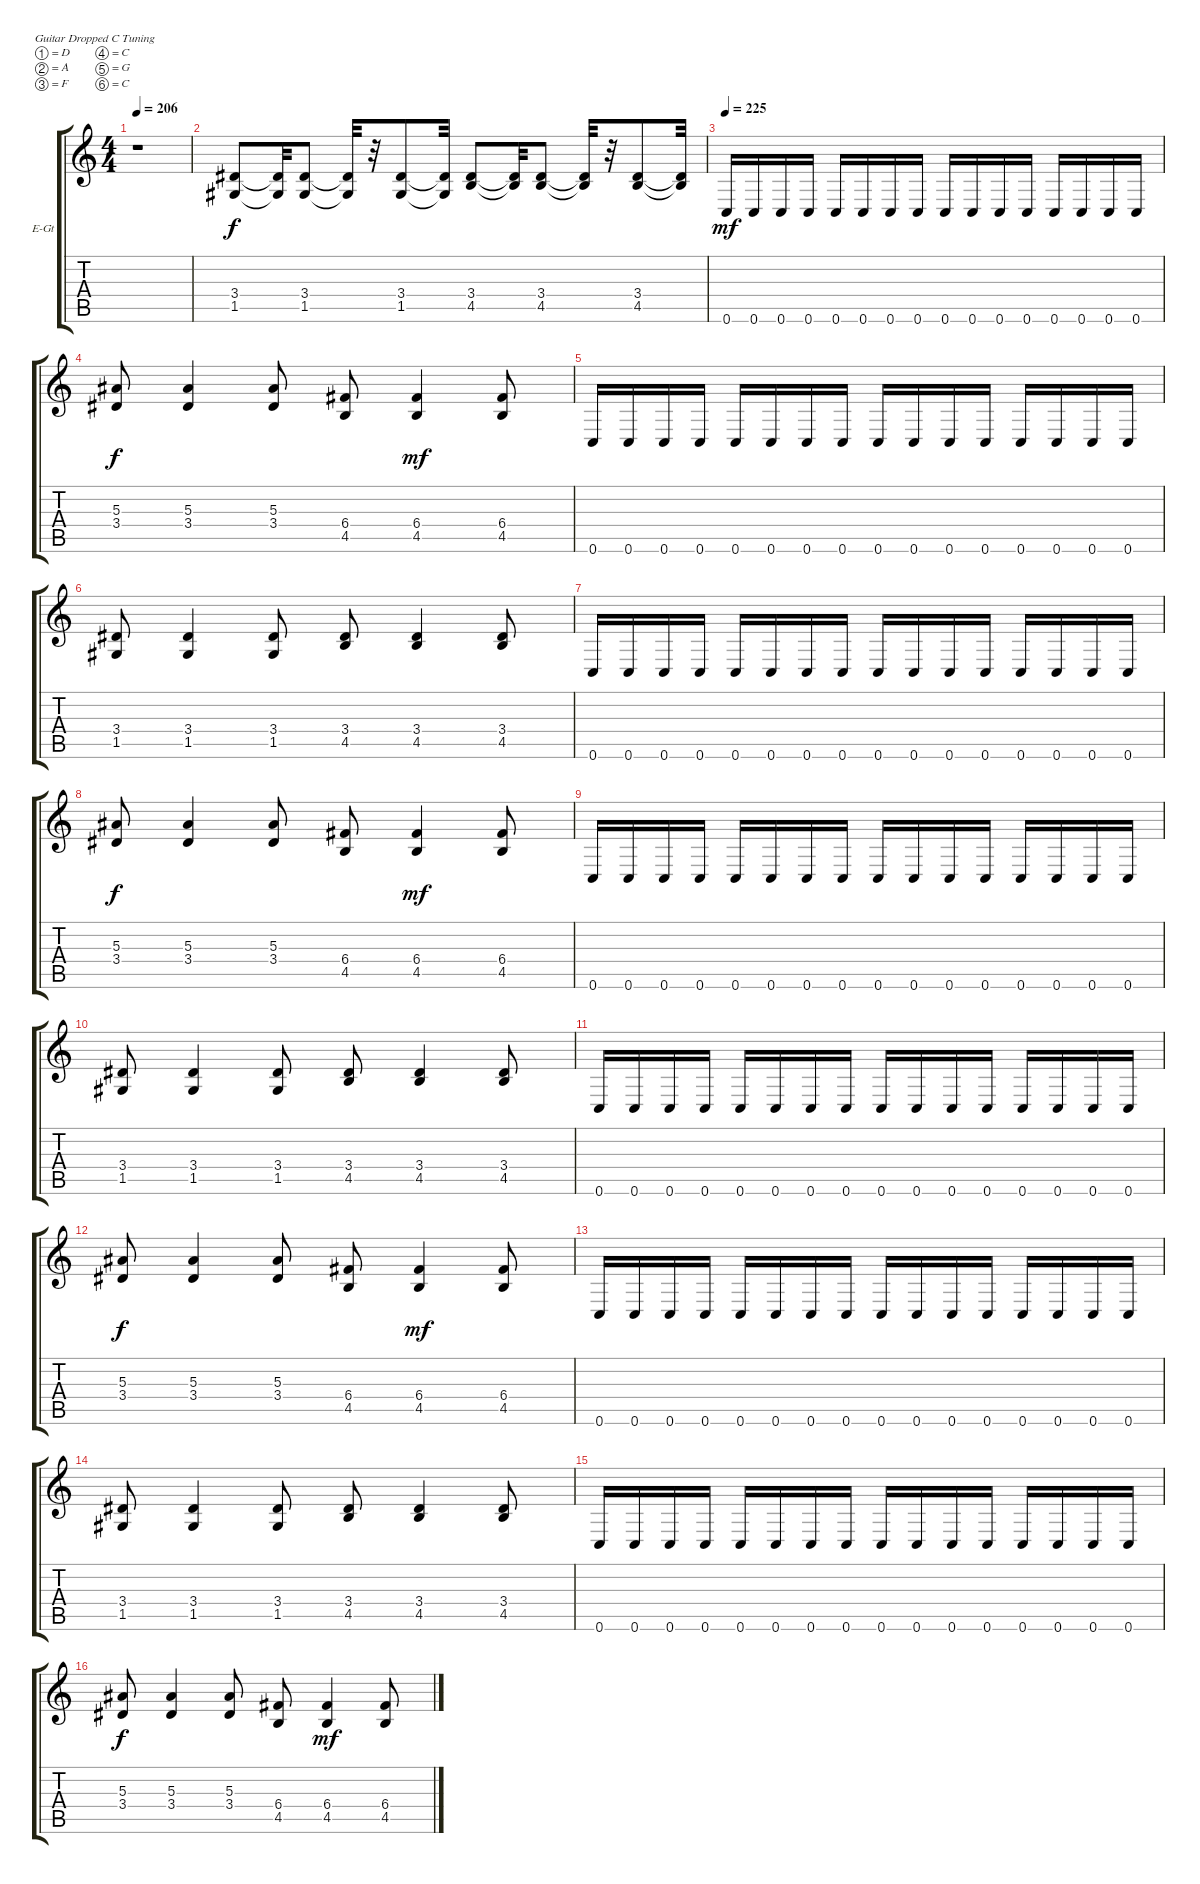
\bracketExtendMode groupsimilarinstruments
\firstSystemTrackNameOrientation horizontal
\otherSystemsTrackNameOrientation horizontal
\track ("Guitar 1" "E-Gt") {instrument distortionguitar}
\staff {score tabs}
\tuning (D4 A3 F3 C3 G2 C2)
\ts (4 4)
\tempo 206
\clef g2
\ks c
r.1{dy f} |
(3.4 1.5).8 (3.4{t} 1.5{t}).32 (3.4 1.5).8 (3.4{t} 1.5{t}).32 r.32 (3.4 1.5).8 (3.4{t} 1.5{t}).32 (3.4 4.5).8 (3.4{t} 4.5{t}).32 (3.4 4.5).8 (3.4{t} 4.5{t}).32 r.32 (3.4 4.5).8 (3.4{t} 4.5{t}).32 |
\tempo 225
0.6.16{dy mf} 0.6.16 0.6.16 0.6.16 0.6.16 0.6.16 0.6.16 0.6.16 0.6.16 0.6.16 0.6.16 0.6.16 0.6.16 0.6.16 0.6.16 0.6.16 |
(5.3 3.4).8{dy f} (5.3 3.4).4 (5.3 3.4).8 (6.4 4.5).8 (6.4 4.5).4{dy mf} (6.4 4.5).8 |
0.6.16 0.6.16 0.6.16 0.6.16 0.6.16 0.6.16 0.6.16 0.6.16 0.6.16 0.6.16 0.6.16 0.6.16 0.6.16 0.6.16 0.6.16 0.6.16 |
(3.4 1.5).8 (3.4 1.5).4 (3.4 1.5).8 (3.4 4.5).8 (3.4 4.5).4 (3.4 4.5).8 |
0.6.16 0.6.16 0.6.16 0.6.16 0.6.16 0.6.16 0.6.16 0.6.16 0.6.16 0.6.16 0.6.16 0.6.16 0.6.16 0.6.16 0.6.16 0.6.16 |
(5.3 3.4).8{dy f} (5.3 3.4).4 (5.3 3.4).8 (6.4 4.5).8 (6.4 4.5).4{dy mf} (6.4 4.5).8 |
0.6.16 0.6.16 0.6.16 0.6.16 0.6.16 0.6.16 0.6.16 0.6.16 0.6.16 0.6.16 0.6.16 0.6.16 0.6.16 0.6.16 0.6.16 0.6.16 |
(3.4 1.5).8 (3.4 1.5).4 (3.4 1.5).8 (3.4 4.5).8 (3.4 4.5).4 (3.4 4.5).8 |
0.6.16 0.6.16 0.6.16 0.6.16 0.6.16 0.6.16 0.6.16 0.6.16 0.6.16 0.6.16 0.6.16 0.6.16 0.6.16 0.6.16 0.6.16 0.6.16 |
(5.3 3.4).8{dy f} (5.3 3.4).4 (5.3 3.4).8 (6.4 4.5).8 (6.4 4.5).4{dy mf} (6.4 4.5).8 |
0.6.16 0.6.16 0.6.16 0.6.16 0.6.16 0.6.16 0.6.16 0.6.16 0.6.16 0.6.16 0.6.16 0.6.16 0.6.16 0.6.16 0.6.16 0.6.16 |
(3.4 1.5).8 (3.4 1.5).4 (3.4 1.5).8 (3.4 4.5).8 (3.4 4.5).4 (3.4 4.5).8 |
0.6.16 0.6.16 0.6.16 0.6.16 0.6.16 0.6.16 0.6.16 0.6.16 0.6.16 0.6.16 0.6.16 0.6.16 0.6.16 0.6.16 0.6.16 0.6.16 |
(5.3 3.4).8{dy f} (5.3 3.4).4 (5.3 3.4).8 (6.4 4.5).8 (6.4 4.5).4{dy mf} (6.4 4.5).8
